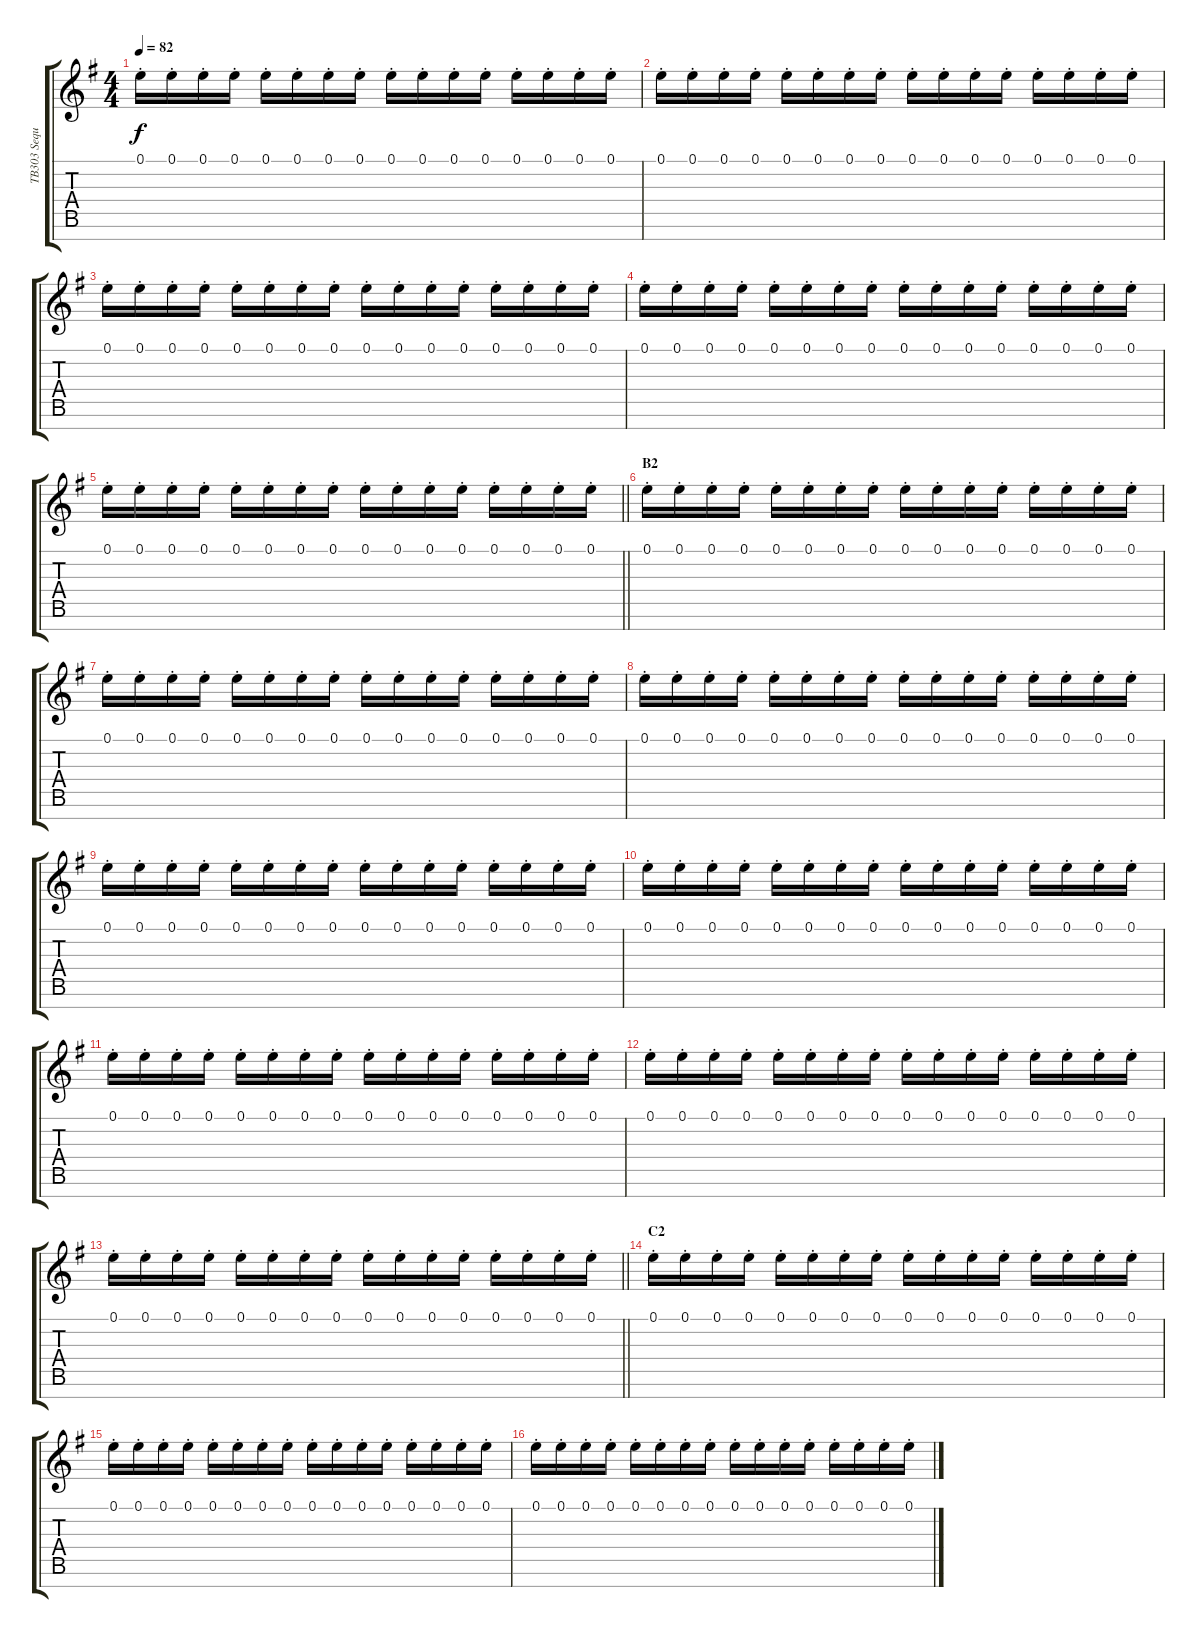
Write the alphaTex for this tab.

\track ("TB303 Sequencer" "TB303 Sequ") {instrument lead2sawtooth}
\staff {score tabs}
\tuning (E5 B4 G4 D4 A3 E3 B2) {hide}
\ts (4 4)
\tempo 82
\clef g2
\ks g
0.1{st}.16{dy f} 0.1{st}.16 0.1{st}.16 0.1{st}.16 0.1{st}.16 0.1{st}.16 0.1{st}.16 0.1{st}.16 0.1{st}.16 0.1{st}.16 0.1{st}.16 0.1{st}.16 0.1{st}.16 0.1{st}.16 0.1{st}.16 0.1{st}.16 |
0.1{st}.16 0.1{st}.16 0.1{st}.16 0.1{st}.16 0.1{st}.16 0.1{st}.16 0.1{st}.16 0.1{st}.16 0.1{st}.16 0.1{st}.16 0.1{st}.16 0.1{st}.16 0.1{st}.16 0.1{st}.16 0.1{st}.16 0.1{st}.16 |
0.1{st}.16 0.1{st}.16 0.1{st}.16 0.1{st}.16 0.1{st}.16 0.1{st}.16 0.1{st}.16 0.1{st}.16 0.1{st}.16 0.1{st}.16 0.1{st}.16 0.1{st}.16 0.1{st}.16 0.1{st}.16 0.1{st}.16 0.1{st}.16 |
0.1{st}.16 0.1{st}.16 0.1{st}.16 0.1{st}.16 0.1{st}.16 0.1{st}.16 0.1{st}.16 0.1{st}.16 0.1{st}.16 0.1{st}.16 0.1{st}.16 0.1{st}.16 0.1{st}.16 0.1{st}.16 0.1{st}.16 0.1{st}.16 |
\barLineRight lightlight
0.1{st}.16 0.1{st}.16 0.1{st}.16 0.1{st}.16 0.1{st}.16 0.1{st}.16 0.1{st}.16 0.1{st}.16 0.1{st}.16 0.1{st}.16 0.1{st}.16 0.1{st}.16 0.1{st}.16 0.1{st}.16 0.1{st}.16 0.1{st}.16 |
\section ("" "B2")
0.1{st}.16 0.1{st}.16 0.1{st}.16 0.1{st}.16 0.1{st}.16 0.1{st}.16 0.1{st}.16 0.1{st}.16 0.1{st}.16 0.1{st}.16 0.1{st}.16 0.1{st}.16 0.1{st}.16 0.1{st}.16 0.1{st}.16 0.1{st}.16 |
0.1{st}.16 0.1{st}.16 0.1{st}.16 0.1{st}.16 0.1{st}.16 0.1{st}.16 0.1{st}.16 0.1{st}.16 0.1{st}.16 0.1{st}.16 0.1{st}.16 0.1{st}.16 0.1{st}.16 0.1{st}.16 0.1{st}.16 0.1{st}.16 |
0.1{st}.16 0.1{st}.16 0.1{st}.16 0.1{st}.16 0.1{st}.16 0.1{st}.16 0.1{st}.16 0.1{st}.16 0.1{st}.16 0.1{st}.16 0.1{st}.16 0.1{st}.16 0.1{st}.16 0.1{st}.16 0.1{st}.16 0.1{st}.16 |
0.1{st}.16 0.1{st}.16 0.1{st}.16 0.1{st}.16 0.1{st}.16 0.1{st}.16 0.1{st}.16 0.1{st}.16 0.1{st}.16 0.1{st}.16 0.1{st}.16 0.1{st}.16 0.1{st}.16 0.1{st}.16 0.1{st}.16 0.1{st}.16 |
0.1{st}.16 0.1{st}.16 0.1{st}.16 0.1{st}.16 0.1{st}.16 0.1{st}.16 0.1{st}.16 0.1{st}.16 0.1{st}.16 0.1{st}.16 0.1{st}.16 0.1{st}.16 0.1{st}.16 0.1{st}.16 0.1{st}.16 0.1{st}.16 |
0.1{st}.16 0.1{st}.16 0.1{st}.16 0.1{st}.16 0.1{st}.16 0.1{st}.16 0.1{st}.16 0.1{st}.16 0.1{st}.16 0.1{st}.16 0.1{st}.16 0.1{st}.16 0.1{st}.16 0.1{st}.16 0.1{st}.16 0.1{st}.16 |
0.1{st}.16 0.1{st}.16 0.1{st}.16 0.1{st}.16 0.1{st}.16 0.1{st}.16 0.1{st}.16 0.1{st}.16 0.1{st}.16 0.1{st}.16 0.1{st}.16 0.1{st}.16 0.1{st}.16 0.1{st}.16 0.1{st}.16 0.1{st}.16 |
\barLineRight lightlight
0.1{st}.16 0.1{st}.16 0.1{st}.16 0.1{st}.16 0.1{st}.16 0.1{st}.16 0.1{st}.16 0.1{st}.16 0.1{st}.16 0.1{st}.16 0.1{st}.16 0.1{st}.16 0.1{st}.16 0.1{st}.16 0.1{st}.16 0.1{st}.16 |
\section ("" "C2")
0.1{st}.16 0.1{st}.16 0.1{st}.16 0.1{st}.16 0.1{st}.16 0.1{st}.16 0.1{st}.16 0.1{st}.16 0.1{st}.16 0.1{st}.16 0.1{st}.16 0.1{st}.16 0.1{st}.16 0.1{st}.16 0.1{st}.16 0.1{st}.16 |
0.1{st}.16 0.1{st}.16 0.1{st}.16 0.1{st}.16 0.1{st}.16 0.1{st}.16 0.1{st}.16 0.1{st}.16 0.1{st}.16 0.1{st}.16 0.1{st}.16 0.1{st}.16 0.1{st}.16 0.1{st}.16 0.1{st}.16 0.1{st}.16 |
0.1{st}.16 0.1{st}.16 0.1{st}.16 0.1{st}.16 0.1{st}.16 0.1{st}.16 0.1{st}.16 0.1{st}.16 0.1{st}.16 0.1{st}.16 0.1{st}.16 0.1{st}.16 0.1{st}.16 0.1{st}.16 0.1{st}.16 0.1{st}.16
